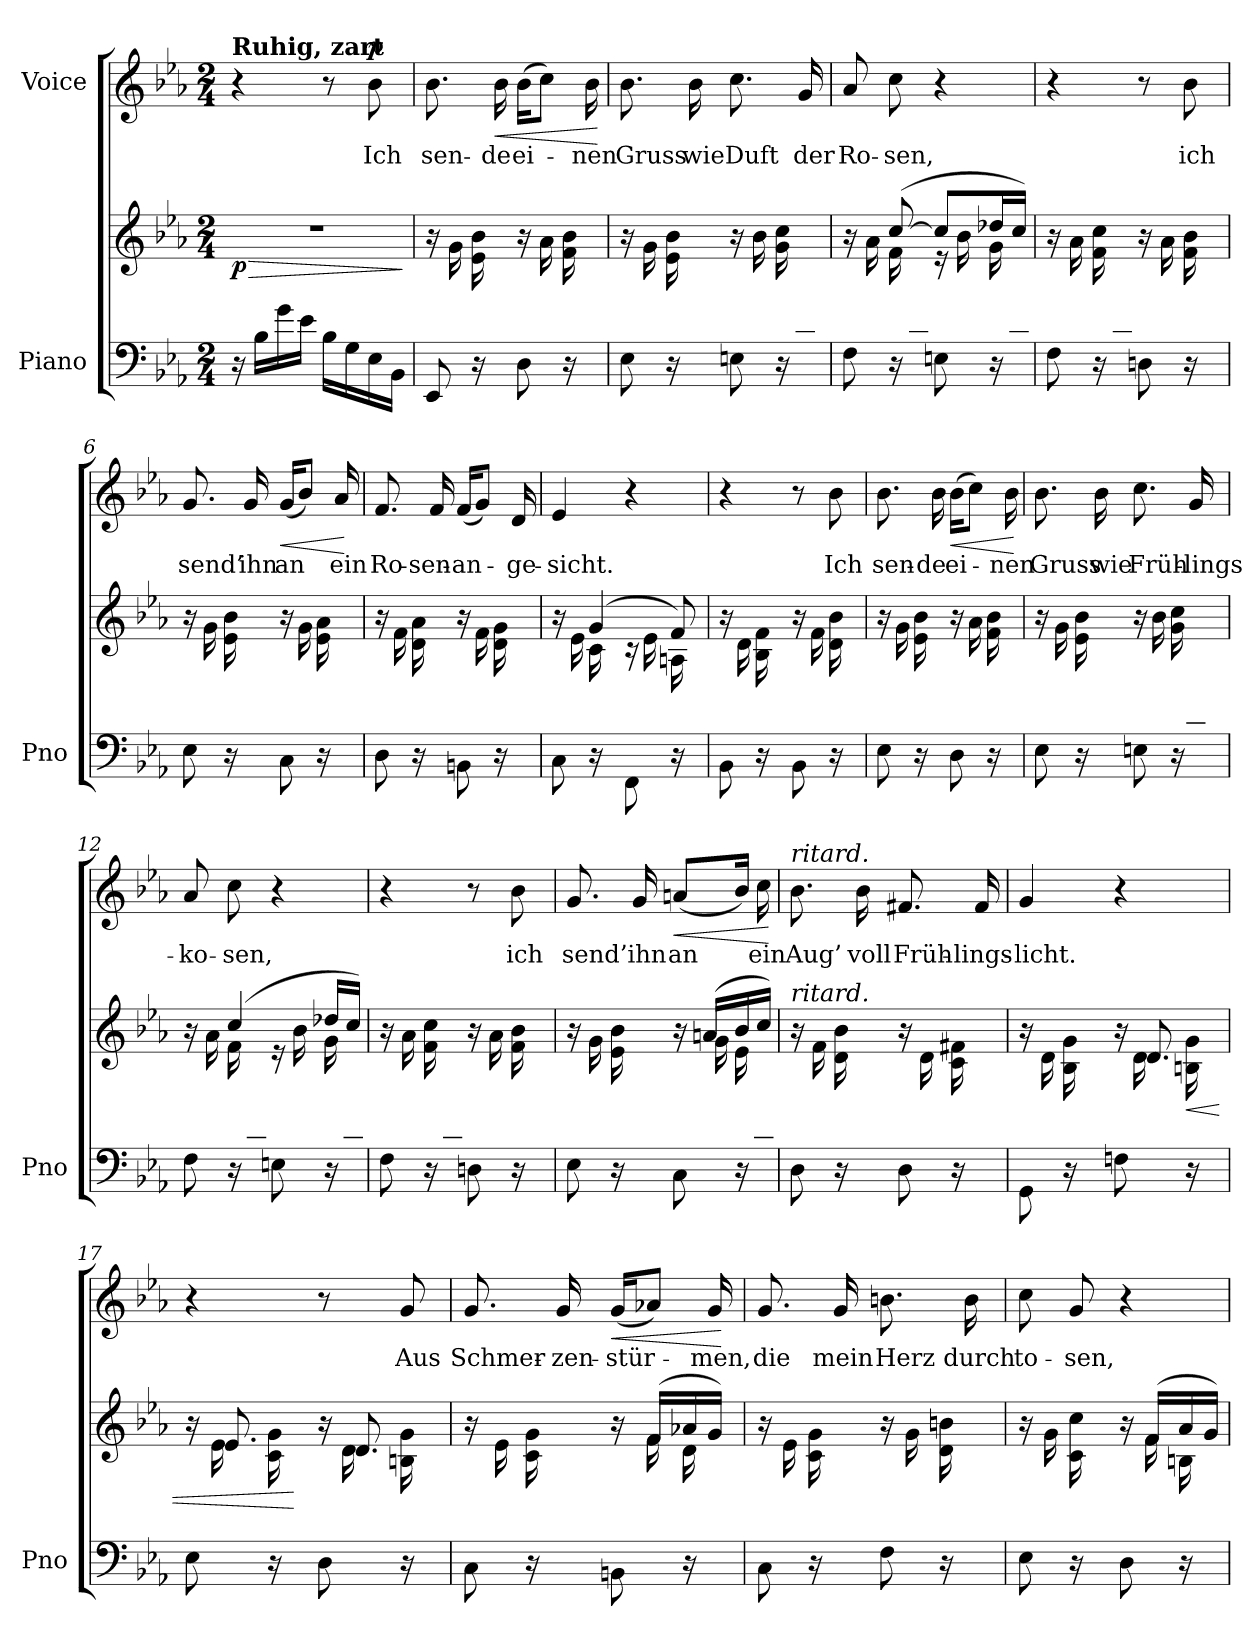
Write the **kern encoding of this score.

**kern	**kern	**dynam	**kern	**text	**dynam
*part2	*part2	*part2	*part1	*part1	*part1
*staff3	*staff2	*staff2/3	*staff1	*staff1	*staff1
*I"Piano	*	*	*I"Voice	*	*
*I'Pno	*	*	*	*	*
*clefF4	*clefG2	*	*clefG2	*	*
*k[b-e-a-]	*k[b-e-a-]	*	*k[b-e-a-]	*	*
*M2/4	*M2/4	*	*M2/4	*	*
=1	=1	=1	=1	=1	=1
!	!	!	!LO:TX:a:B:t=Ruhig, zart	!	!
!	!	!LO:HP:b	!	!	!
!	!	!LO:DY:n=1:b	!	!	!
16r	2r	> p	4r	.	.
16B-\LL	.	.	.	.	.
16g\	.	.	.	.	.
16e-\JJ	.	.	.	.	.
16B-\LL	.	.	8r	.	.
16G\	.	.	.	.	.
!	!	!	!	!	!LO:DY:a
16E-\	.	.	8b-\	Ich	p
16BB-\JJ	.	.	.	.	.
.	.	]	.	.	.
=2	=2	=2	=2	=2	=2
*^	*	*	*	*	*
8.ryy	8EE-/	16r	.	8.b-\	sen-	.
.	.	(16g\LL	.	.	.	.
.	16r	16e-\ 16b-\	.	.	.	.
!	!	!	!	!	!	!LO:HP:b
16B-/JJ)	16ryy	16ryy	.	16b-\	-de	<
8.ryy	8D\	16r	.	(16b-\KL	ei-	.
.	.	(16a-\LL	.	8cc\J)	.	.
.	16r	16f\ 16b-\	.	.	.	.
16B-/JJ)	16ryy	16ryy	.	16b-\	-nen	.
*v	*v	*	*	*	*	*
.	.	.	.	.	[
=3	=3	=3	=3	=3	=3
*^	*	*	*	*	*
8.ryy	8E-\	16r	.	8.b-\	Gruss	.
.	.	(16g\LL	.	.	.	.
.	16r	16e-\ 16b-\	.	.	.	.
16B-/JJ)	16ryy	16ryy	.	16b-\	wie	.
8.ryy	8En\	16r	.	8.cc\	Duft	.
.	.	(16b-\LL	.	.	.	.
.	16r	16g\ 16cc\	.	.	.	.
16c/JJ)	16ryy	16ryy	.	16g/	der	.
=4	=4	=4	=4	=4	=4	=4
*	*	*^	*	*	*	*
8.ryy	8F\	8ryy	16r	.	8a-/	Ro-	.
.	.	.	16a-\LL	.	.	.	.
.	16r	([8cc/	16f\	.	8cc\	-sen,	.
16c/JJ	16ryy	.	16ryy	.	.	.	.
8.ryy	8En\	8cc/L]	16r	.	4r	.	.
.	.	.	16b-\LL	.	.	.	.
.	16r	16dd-X/L	16g\	.	.	.	.
16c/JJ	16ryy	16cc/JJ)	16ryy	.	.	.	.
*	*	*v	*v	*	*	*	*
=5	=5	=5	=5	=5	=5	=5
8.ryy	8F\	16r	.	4r	.	.
.	.	(16a-\LL	.	.	.	.
.	16r	16f\ 16cc\	.	.	.	.
16c/JJ)	16ryy	16ryy	.	.	.	.
8.ryy	8Dn\	16r	.	8r	.	.
.	.	(16a-\LL	.	.	.	.
.	16r	16f\ 16b-\	.	8b-\	ich	.
16B-/JJ)	16ryy	16ryy	.	.	.	.
=6	=6	=6	=6	=6	=6	=6
8.ryy	8E-\	16r	.	8.g/	send’	.
.	.	(16g\LL	.	.	.	.
.	16r	16e-\ 16b-\	.	.	.	.
16B-/JJ)	16ryy	16ryy	.	16g/	ihn	.
!	!	!	!	!	!	!LO:HP:b
8.ryy	8C\	16r	.	(16g/KL	an	<
.	.	(16g\LL	.	8b-/J)	.	.
.	16r	16e-\ 16a-\	.	.	.	.
16A-/JJ)	16ryy	16ryy	.	16a-/	ein	.
*v	*v	*	*	*	*	*
.	.	.	.	.	[
=7	=7	=7	=7	=7	=7
*^	*	*	*	*	*
8.ryy	8D\	16r	.	8.f/	Ro-	.
.	.	(16f\LL	.	.	.	.
.	16r	16d\ 16a-\	.	.	.	.
16A-/JJ)	16ryy	16ryy	.	16f/	-sen-	.
8.ryy	8BBn\	16r	.	(16f/KL	-an-	.
.	.	(16f\LL	.	8g/J)	.	.
.	16r	16d\ 16g\	.	.	.	.
16G/JJ)	16ryy	16ryy	.	16d/	-ge-	.
=8	=8	=8	=8	=8	=8	=8
*	*	*^	*	*	*	*
8.ryy	8C\	8ryy	16r	.	4e-/	-sicht.	.
.	.	.	16e-\LL	.	.	.	.
.	16r	(4g/	16c\	.	.	.	.
16G/JJ	16ryy	.	16ryy	.	.	.	.
8.ryy	8FF\	.	16r	.	4r	.	.
.	.	.	16e-\LL	.	.	.	.
.	16r	8f/)	16An\	.	.	.	.
16F/JJ	16ryy	.	16ryy	.	.	.	.
*	*	*v	*v	*	*	*	*
=9	=9	=9	=9	=9	=9	=9
8.ryy	8BB-\	16r	.	4r	.	.
.	.	(16d\LL	.	.	.	.
.	16r	16B-\ 16f\	.	.	.	.
16F/JJ)	16ryy	16ryy	.	.	.	.
8.ryy	8BB-\	16r	.	8r	.	.
.	.	(16f\LL	.	.	.	.
.	16r	16d\ 16b-\	.	8b-\	Ich	.
16B-/JJ)	16ryy	16ryy	.	.	.	.
=10	=10	=10	=10	=10	=10	=10
8.ryy	8E-\	16r	.	8.b-\	sen-	.
.	.	(16g\LL	.	.	.	.
.	16r	16e-\ 16b-\	.	.	.	.
16B-/JJ)	16ryy	16ryy	.	16b-\	-de	.
!	!	!	!	!	!	!LO:HP:b
8.ryy	8D\	16r	.	(16b-\KL	ei-	<
.	.	(16a-\LL	.	8cc\J)	.	.
.	16r	16f\ 16b-\	.	.	.	.
16B-/JJ)	16ryy	16ryy	.	16b-\	-nen	.
*v	*v	*	*	*	*	*
.	.	.	.	.	[
=11	=11	=11	=11	=11	=11
*^	*	*	*	*	*
8.ryy	8E-\	16r	.	8.b-\	Gruss	.
.	.	(16g\LL	.	.	.	.
.	16r	16e-\ 16b-\	.	.	.	.
16B-/JJ)	16ryy	16ryy	.	16b-\	wie	.
8.ryy	8En\	16r	.	8.cc\	Früh-	.
.	.	(16b-\LL	.	.	.	.
.	16r	16g\ 16cc\	.	.	.	.
16c/JJ)	16ryy	16ryy	.	16g/	-lings-	.
=12	=12	=12	=12	=12	=12	=12
*	*	*^	*	*	*	*
8.ryy	8F\	8ryy	16r	.	8a-/	-ko-	.
.	.	.	16a-\LL	.	.	.	.
.	16r	(4cc/	16f\	.	8cc\	-sen,	.
16c/JJ	16ryy	.	16ryy	.	.	.	.
8.ryy	8En\	.	16r	.	4r	.	.
.	.	.	16b-\LL	.	.	.	.
.	16r	16dd-X/LL	16g\	.	.	.	.
16c/JJ	16ryy	16cc/JJ)	16ryy	.	.	.	.
*	*	*v	*v	*	*	*	*
=13	=13	=13	=13	=13	=13	=13
8.ryy	8F\	16r	.	4r	.	.
.	.	(16a-\LL	.	.	.	.
.	16r	16f\ 16cc\	.	.	.	.
16c/JJ)	16ryy	16ryy	.	.	.	.
8.ryy	8Dn\	16r	.	8r	.	.
.	.	(16a-\LL	.	.	.	.
.	16r	16f\ 16b-\	.	8b-\	ich	.
16B-/JJ)	16ryy	16ryy	.	.	.	.
=14	=14	=14	=14	=14	=14	=14
*	*	*^	*	*	*	*
8.ryy	8E-\	4ryy	16r	.	8.g/	send’	.
.	.	.	(16g\LL	.	.	.	.
.	16r	.	16e-\ 16b-\	.	.	.	.
16B-/JJ)	16ryy	.	16ryy	.	16g/	ihn	.
!	!	!	!	!	!	!	!LO:HP:b
8.ryy	8C\	16r	16ryy	.	(8an/L	an	<
.	.	(16an/LL	16g\LL	.	.	.	.
.	16r	16b-/	16e-\	.	16b-/Jk)	.	.
16c/JJ	16ryy	16cc/JJ)	16ryy	.	16cc\	ein	.
*v	*v	*	*	*	*	*	*
*	*v	*v	*	*	*	*
.	.	.	.	.	[
=15	=15	=15	=15	=15	=15
*^	*	*	*	*	*
!	!	!	!	!LO:TX:a:i:t=ritard.	!	!
!	!	!LO:TX:i:t=ritard.	!	!	!	!
8.ryy	8D\	16r	.	8.b-\	Aug’	.
.	.	(16f\LL	.	.	.	.
.	16r	16d\ 16b-\	.	.	.	.
16B-/JJ)	16ryy	16ryy	.	16b-\	voll	.
8.ryy	8D\	16r	.	8.f#X/	Früh-	.
.	.	(16d\LL	.	.	.	.
.	16r	16c\ 16f#X\	.	.	.	.
16An/JJ)	16ryy	16ryy	.	16f#/	-lings-	.
=16	=16	=16	=16	=16	=16	=16
*	*	*^	*	*	*	*
8.ryy	8GG\	4ryy	16r	.	4g/	-licht.	.
.	.	.	(16d\LL	.	.	.	.
.	16r	.	16B-\ 16g\	.	.	.	.
16G/JJ)	16ryy	.	16ryy	.	.	.	.
8.ryy	8Fn\	16r	16ryy	.	4r	.	.
.	.	(8.d/	16d\LL	.	.	.	.
!	!	!	!	!LO:HP:b	!	!	!
.	16r	.	16Bn\ 16g\	<	.	.	.
16G/JJ)	16ryy	.	16ryy	.	.	.	.
=17	=17	=17	=17	=17	=17	=17	=17
8.ryy	8E-\	16r	16ryy	.	4r	.	.
.	.	(8.e-/	16e-\LL	.	.	.	.
.	16r	.	16c\ 16g\	.	.	.	.
16G/JJ)	16ryy	.	16ryy	[	.	.	.
8.ryy	8D\	16r	16ryy	.	8r	.	.
.	.	(8.d/	16d\LL	.	.	.	.
.	16r	.	16Bn\ 16g\	.	8g/	Aus	.
16G/JJ)	16ryy	.	16ryy	.	.	.	.
=18	=18	=18	=18	=18	=18	=18	=18
8.ryy	8C\	4ryy	16r	.	8.g/	Schmer-	.
.	.	.	(16e-\LL	.	.	.	.
.	16r	.	16c\ 16g\	.	.	.	.
16G/JJ)	16ryy	.	16ryy	.	16g/	-zen-	.
!	!	!	!	!	!	!	!LO:HP:b
8.ryy	8BBn\	16r	16ryy	.	(16g/KL	-stür-	<
.	.	(16f/LL	16f\LL	.	8a-X/J)	.	.
.	16r	16a-X/	16d\	.	.	.	.
16G/JJ	16ryy	16g/JJ)	16ryy	.	16g/	-men,	.
*v	*v	*	*	*	*	*	*
*	*v	*v	*	*	*	*
.	.	.	.	.	[
=19	=19	=19	=19	=19	=19
*^	*	*	*	*	*
8.ryy	8C\	16r	.	8.g/	die	.
.	.	(16e-\LL	.	.	.	.
.	16r	16c\ 16g\	.	.	.	.
16G/JJ)	16ryy	16ryy	.	16g/	mein	.
8.ryy	8F\	16r	.	8.bn\	Herz	.
.	.	(16g\LL	.	.	.	.
.	16r	16d\ 16bn\	.	.	.	.
16G/JJ)	16ryy	16ryy	.	16b\	durch	.
=20	=20	=20	=20	=20	=20	=20
*	*	*^	*	*	*	*
8.ryy	8E-\	4ryy	16r	.	8cc\	to-	.
.	.	.	(16g\LL	.	.	.	.
.	16r	.	16c\ 16cc\	.	8g/	-sen,	.
16G/JJ)	16ryy	.	16ryy	.	.	.	.
8.ryy	8D\	16r	16ryy	.	4r	.	.
.	.	(16f/LL	16f\LL	.	.	.	.
.	16r	16a-/	16Bn\	.	.	.	.
16G/JJ	16ryy	16g/JJ)	16ryy	.	.	.	.
*v	*v	*	*	*	*	*	*
*	*v	*v	*	*	*	*
=	=	=	=	=	=
*-	*-	*-	*-	*-	*-
